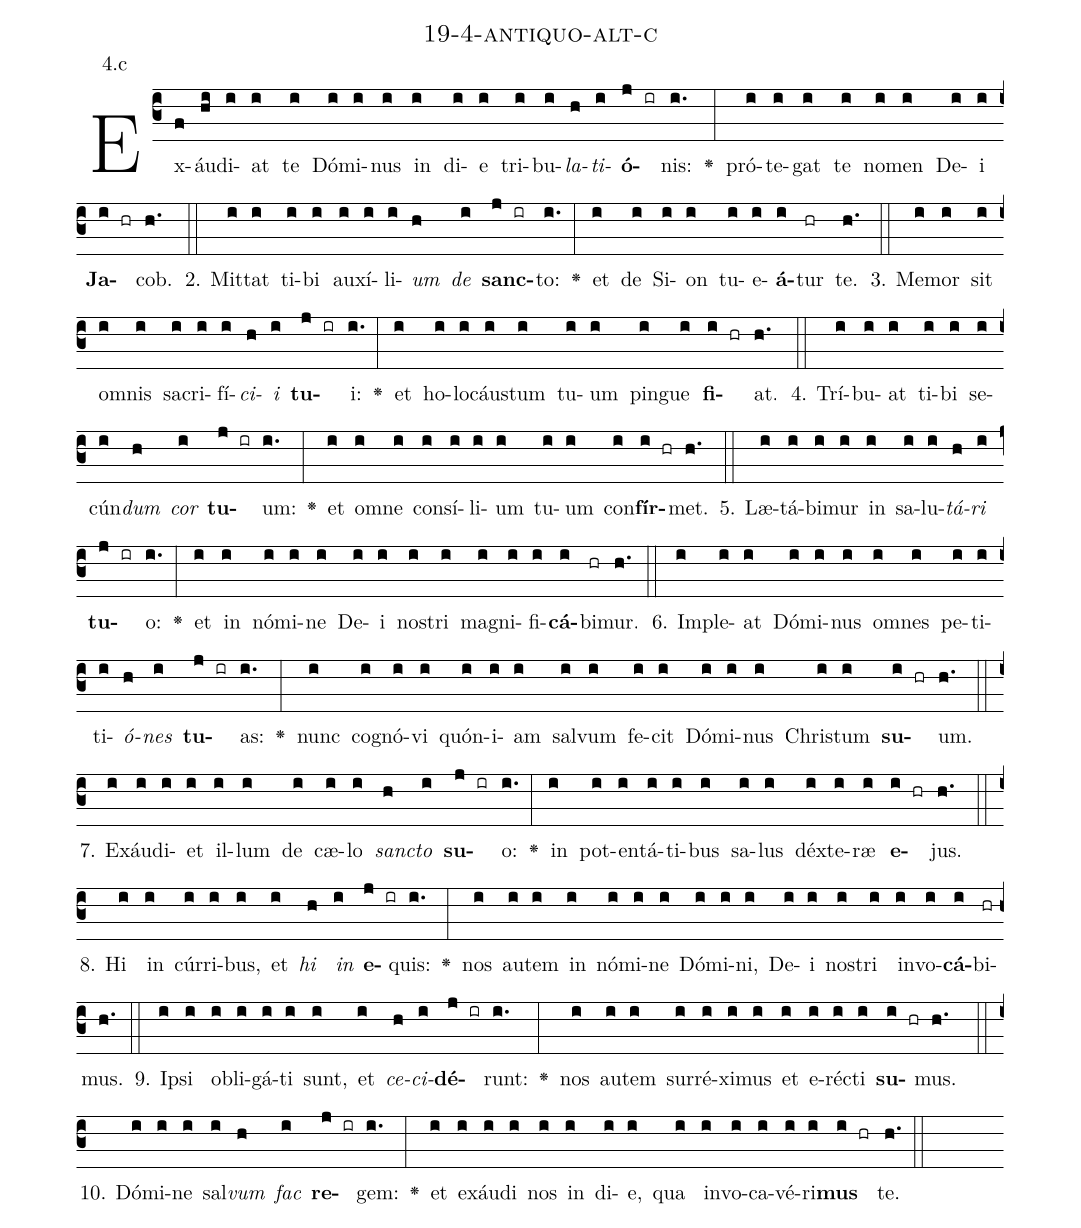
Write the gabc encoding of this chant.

name: 19-4-antiquo-alt-c;
annotation: 4.c;
%%
(c3)Ex(f)áu(hi)di(i)at(i) te(i) Dó(i)mi(i)nus(i) in(i) di(i)e(i) tri(i)bu(i)<i>la</i>(h)<i>ti</i>(i)<b>ó</b>(j ir)nis:(i.) <v>\greheightstar</v>(:) pró(i)te(i)gat(i) te(i) no(i)men(i) De(i)i(i) <b>Ja</b>(i hr)cob.(h.) (::)
2. Mit(i)tat(i) ti(i)bi(i) au(i)xí(i)li(i)<i>um</i>(h) <i>de</i>(i) <b>sanc</b>(j ir)to:(i.) <v>\greheightstar</v>(:) et(i) de(i) Si(i)on(i) tu(i)e(i)<b>á</b>(i)tur(hr) te.(h.) (::)
3. Me(i)mor(i) sit(i) om(i)nis(i) sa(i)cri(i)fí(i)<i>ci</i>(h)<i>i</i>(i) <b>tu</b>(j ir)i:(i.) <v>\greheightstar</v>(:) et(i) ho(i)lo(i)cáus(i)tum(i) tu(i)um(i) pin(i)gue(i) <b>fi</b>(i hr)at.(h.) (::)
4. Trí(i)bu(i)at(i) ti(i)bi(i) se(i)cún(i)<i>dum</i>(h) <i>cor</i>(i) <b>tu</b>(j ir)um:(i.) <v>\greheightstar</v>(:) et(i) om(i)ne(i) con(i)sí(i)li(i)um(i) tu(i)um(i) con(i)<b>fír</b>(i hr)met.(h.) (::)
5. Læ(i)tá(i)bi(i)mur(i) in(i) sa(i)lu(i)<i>tá</i>(h)<i>ri</i>(i) <b>tu</b>(j ir)o:(i.) <v>\greheightstar</v>(:) et(i) in(i) nó(i)mi(i)ne(i) De(i)i(i) nos(i)tri(i) ma(i)gni(i)fi(i)<b>cá</b>(i)bi(hr)mur.(h.) (::)
6. Im(i)ple(i)at(i) Dó(i)mi(i)nus(i) om(i)nes(i) pe(i)ti(i)ti(i)<i>ó</i>(h)<i>nes</i>(i) <b>tu</b>(j ir)as:(i.) <v>\greheightstar</v>(:) nunc(i) co(i)gnó(i)vi(i) quón(i)i(i)am(i) sal(i)vum(i) fe(i)cit(i) Dó(i)mi(i)nus(i) Chris(i)tum(i) <b>su</b>(i hr)um.(h.) (::)
7. Ex(i)áu(i)di(i)et(i) il(i)lum(i) de(i) cæ(i)lo(i) <i>sanc</i>(h)<i>to</i>(i) <b>su</b>(j ir)o:(i.) <v>\greheightstar</v>(:) in(i) pot(i)en(i)tá(i)ti(i)bus(i) sa(i)lus(i) déx(i)te(i)ræ(i) <b>e</b>(i hr)jus.(h.) (::)
8. Hi(i) in(i) cúr(i)ri(i)bus,(i) et(i) <i>hi</i>(h) <i>in</i>(i) <b>e</b>(j ir)quis:(i.) <v>\greheightstar</v>(:) nos(i) au(i)tem(i) in(i) nó(i)mi(i)ne(i) Dó(i)mi(i)ni,(i) De(i)i(i) nos(i)tri(i) in(i)vo(i)<b>cá</b>(i)bi(hr)mus.(h.) (::)
9. Ip(i)si(i) ob(i)li(i)gá(i)ti(i) sunt,(i) et(i) <i>ce</i>(h)<i>ci</i>(i)<b>dé</b>(j ir)runt:(i.) <v>\greheightstar</v>(:) nos(i) au(i)tem(i) sur(i)ré(i)xi(i)mus(i) et(i) e(i)réc(i)ti(i) <b>su</b>(i hr)mus.(h.) (::)
10. Dó(i)mi(i)ne(i) sal(i)<i>vum</i>(h) <i>fac</i>(i) <b>re</b>(j ir)gem:(i.) <v>\greheightstar</v>(:) et(i) ex(i)áu(i)di(i) nos(i) in(i) di(i)e,(i) qua(i) in(i)vo(i)ca(i)vé(i)ri(i)<b>mus</b>(i hr) te.(h.) (::)
